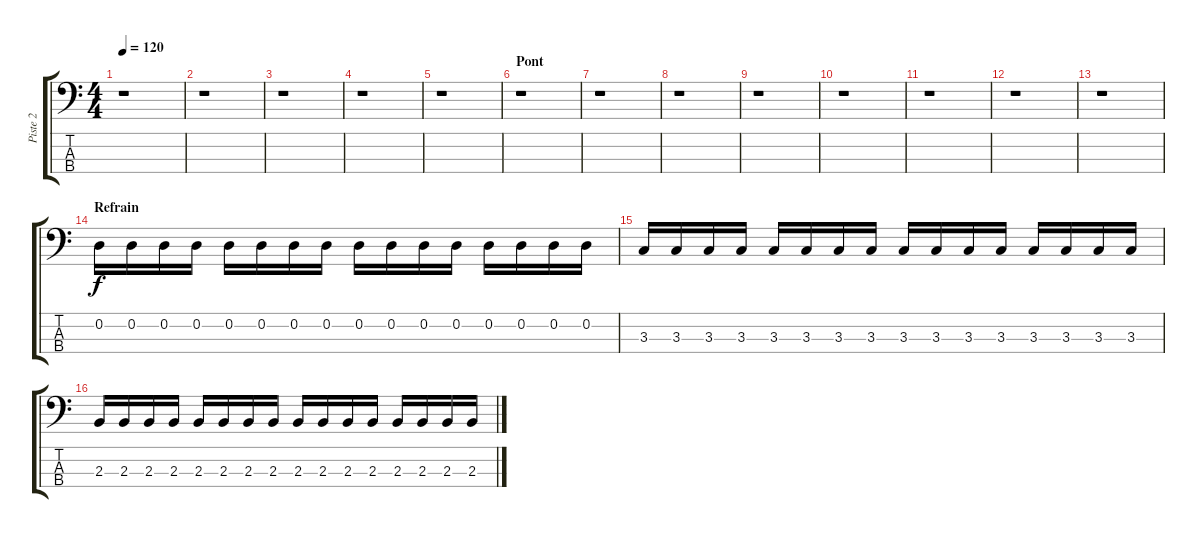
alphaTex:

\track ("Piste 2" "Piste 2") {instrument electricbassfinger}
\staff {score tabs}
\tuning (G2 D2 A1 D1) {hide}
\ts (4 4)
\tempo 120
\clef f4
\ks c
r.1{dy f} |
r.1 |
r.1 |
r.1 |
r.1 |
\section ("" "Pont")
r.1 |
r.1 |
r.1 |
r.1 |
r.1 |
r.1 |
r.1 |
r.1 |
\section ("" "Refrain")
0.2.16 0.2.16 0.2.16 0.2.16 0.2.16 0.2.16 0.2.16 0.2.16 0.2.16 0.2.16 0.2.16 0.2.16 0.2.16 0.2.16 0.2.16 0.2.16 |
3.3.16 3.3.16 3.3.16 3.3.16 3.3.16 3.3.16 3.3.16 3.3.16 3.3.16 3.3.16 3.3.16 3.3.16 3.3.16 3.3.16 3.3.16 3.3.16 |
2.3.16 2.3.16 2.3.16 2.3.16 2.3.16 2.3.16 2.3.16 2.3.16 2.3.16 2.3.16 2.3.16 2.3.16 2.3.16 2.3.16 2.3.16 2.3.16
